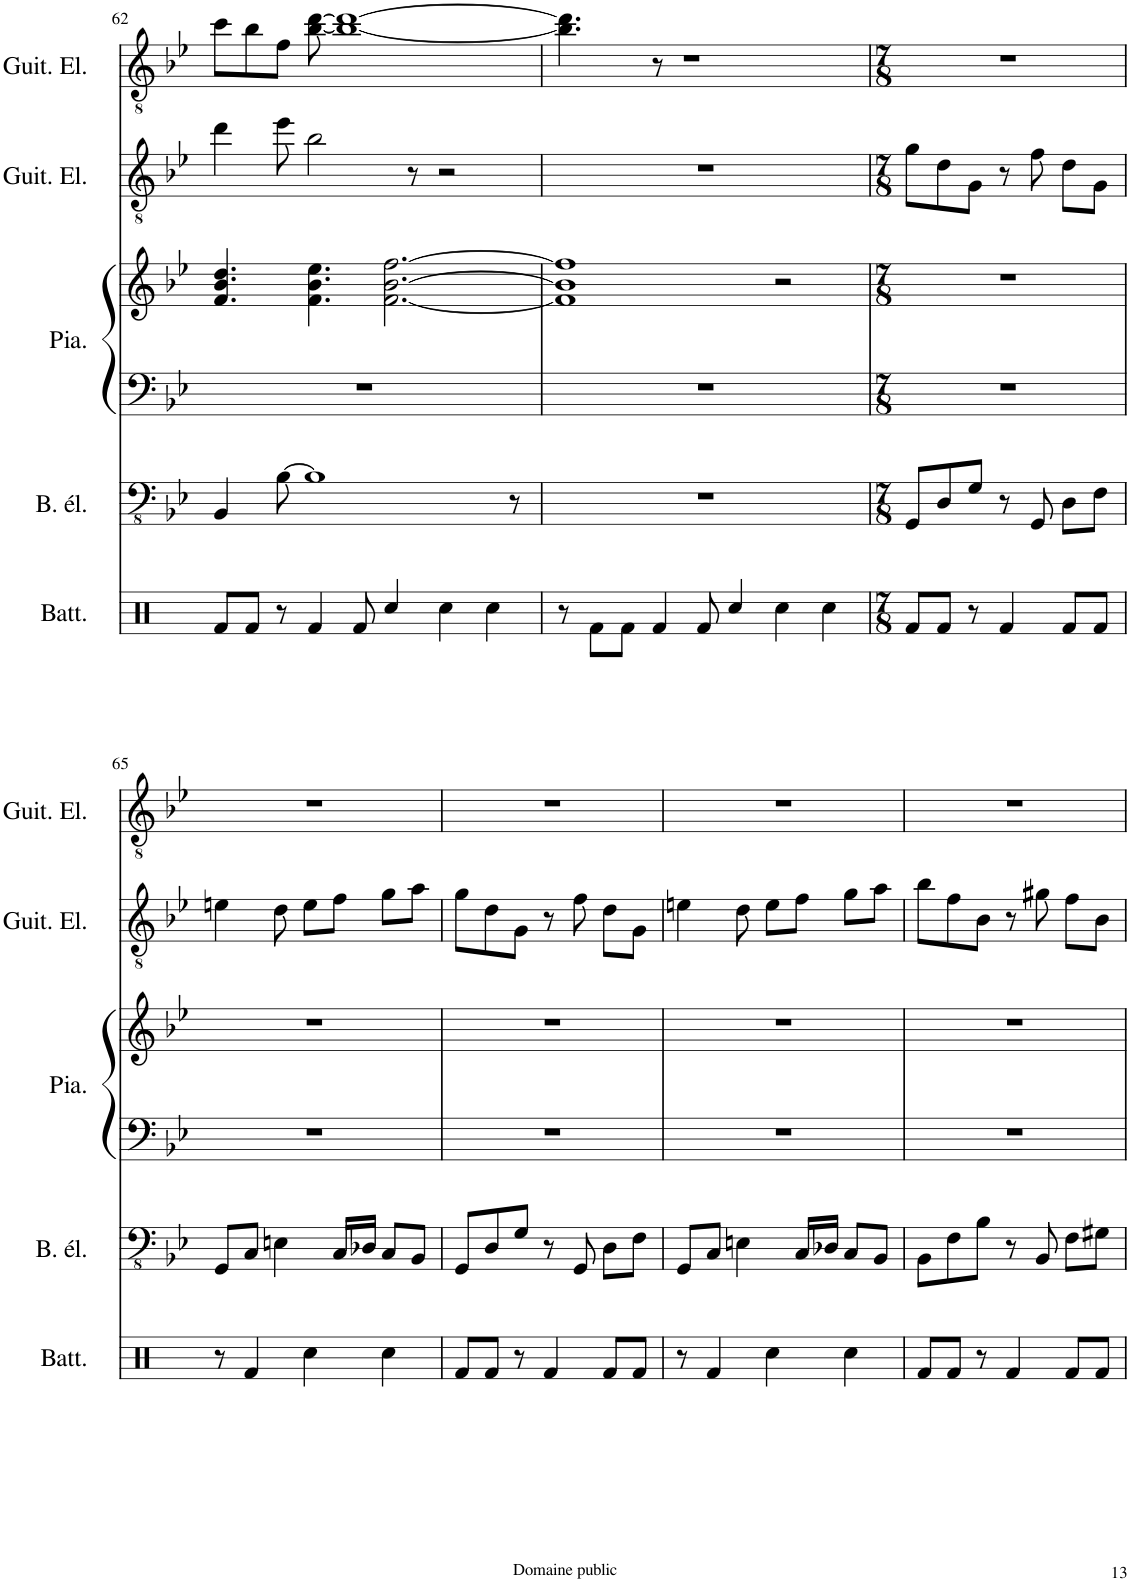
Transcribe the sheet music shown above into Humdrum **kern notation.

**kern	**kern	**kern	**kern	**kern	**kern
*part5	*part4	*part3	*part3	*part2	*part1
*staff6	*staff5	*staff4	*staff3	*staff2	*staff1
*I"Batterie	*I"Basse électrique	*I"Piano	*	*I"Guitare électrique	*I"Guitare électrique
*I'Batt.	*I'B. él.	*I'Pia.	*	*I'Guit. El.	*I'Guit. El.
!!LO:PB:g=z
*clefX	*clefFv4	*clefF4	*clefG2	*clefGv2	*clefGv2
*k[]	*k[b-e-]	*k[b-e-]	*k[b-e-]	*k[b-e-]	*k[b-e-]
*M12/8	*M12/8	*M12/8	*M12/8	*M12/8	*M12/8
=62	=62	=62	=62	=62	=62
8Rf/L	4BBB-/	1.r	4.f/ 4.b-/ 4.dd/	4dd\	8cc\L
8Rf/J	.	.	.	.	8b-\
8r	[8BB-\	.	.	8ee-\	8f\J
4Rf/	1BB-]	.	4.f\ 4.b-\ 4.ee-\	2b-\	[8b-\ [8dd\
.	.	.	.	.	1b-_ 1dd_
8Rf/	.	.	.	.	.
4Rcc/	.	.	[2.f\ [2.b-\ [2.ff\	.	.
.	.	.	.	8r	.
4Rcc\	.	.	.	2r	.
4Rcc\	.	.	.	.	.
.	8r	.	.	.	.
=63	=63	=63	=63	=63	=63
8r	1.r	1.r	1f] 1b-] 1ff]	1.r	4.b-\] 4.dd\]
8Rf\L	.	.	.	.	.
8Rf\J	.	.	.	.	.
4Rf/	.	.	.	.	8r
.	.	.	.	.	1r
8Rf/	.	.	.	.	.
4Rcc/	.	.	.	.	.
4Rcc\	.	.	2r	.	.
4Rcc\	.	.	.	.	.
=64	=64	=64	=64	=64	=64
*M7/8	*M7/8	*M7/8	*M7/8	*M7/8	*M7/8
8Rf/L	8GGG/L	2..r	2..r	8g\L	2..r
8Rf/J	8DD/	.	.	8d\	.
8r	8GG/J	.	.	8G\J	.
4Rf/	8r	.	.	8r	.
.	8GGG/	.	.	8f\	.
8Rf/L	8DD\L	.	.	8d\L	.
8Rf/J	8FF\J	.	.	8G\J	.
!!LO:LB:g=z
=65	=65	=65	=65	=65	=65
8r	8GGG/L	2..r	2..r	4en\	2..r
4Rf/	8CC/J	.	.	.	.
.	4EEn\	.	.	8d\	.
4Rcc\	.	.	.	8e\L	.
.	16CC/LL	.	.	8f\J	.
.	16DD-X/JJ	.	.	.	.
4Rcc\	8CC/L	.	.	8g\L	.
.	8BBB-/J	.	.	8a\J	.
=66	=66	=66	=66	=66	=66
8Rf/L	8GGG/L	2..r	2..r	8g\L	2..r
8Rf/J	8DD/	.	.	8d\	.
8r	8GG/J	.	.	8G\J	.
4Rf/	8r	.	.	8r	.
.	8GGG/	.	.	8f\	.
8Rf/L	8DD\L	.	.	8d\L	.
8Rf/J	8FF\J	.	.	8G\J	.
=67	=67	=67	=67	=67	=67
8r	8GGG/L	2..r	2..r	4en\	2..r
4Rf/	8CC/J	.	.	.	.
.	4EEn\	.	.	8d\	.
4Rcc\	.	.	.	8e\L	.
.	16CC/LL	.	.	8f\J	.
.	16DD-X/JJ	.	.	.	.
4Rcc\	8CC/L	.	.	8g\L	.
.	8BBB-/J	.	.	8a\J	.
=68	=68	=68	=68	=68	=68
8Rf/L	8BBB-\L	2..r	2..r	8b-\L	2..r
8Rf/J	8FF\	.	.	8f\	.
8r	8BB-\J	.	.	8B-\J	.
4Rf/	8r	.	.	8r	.
.	8BBB-/	.	.	8g#X\	.
8Rf/L	8FF\L	.	.	8f\L	.
8Rf/J	8GG#X\J	.	.	8B-\J	.
=	=	=	=	=	=
*-	*-	*-	*-	*-	*-
